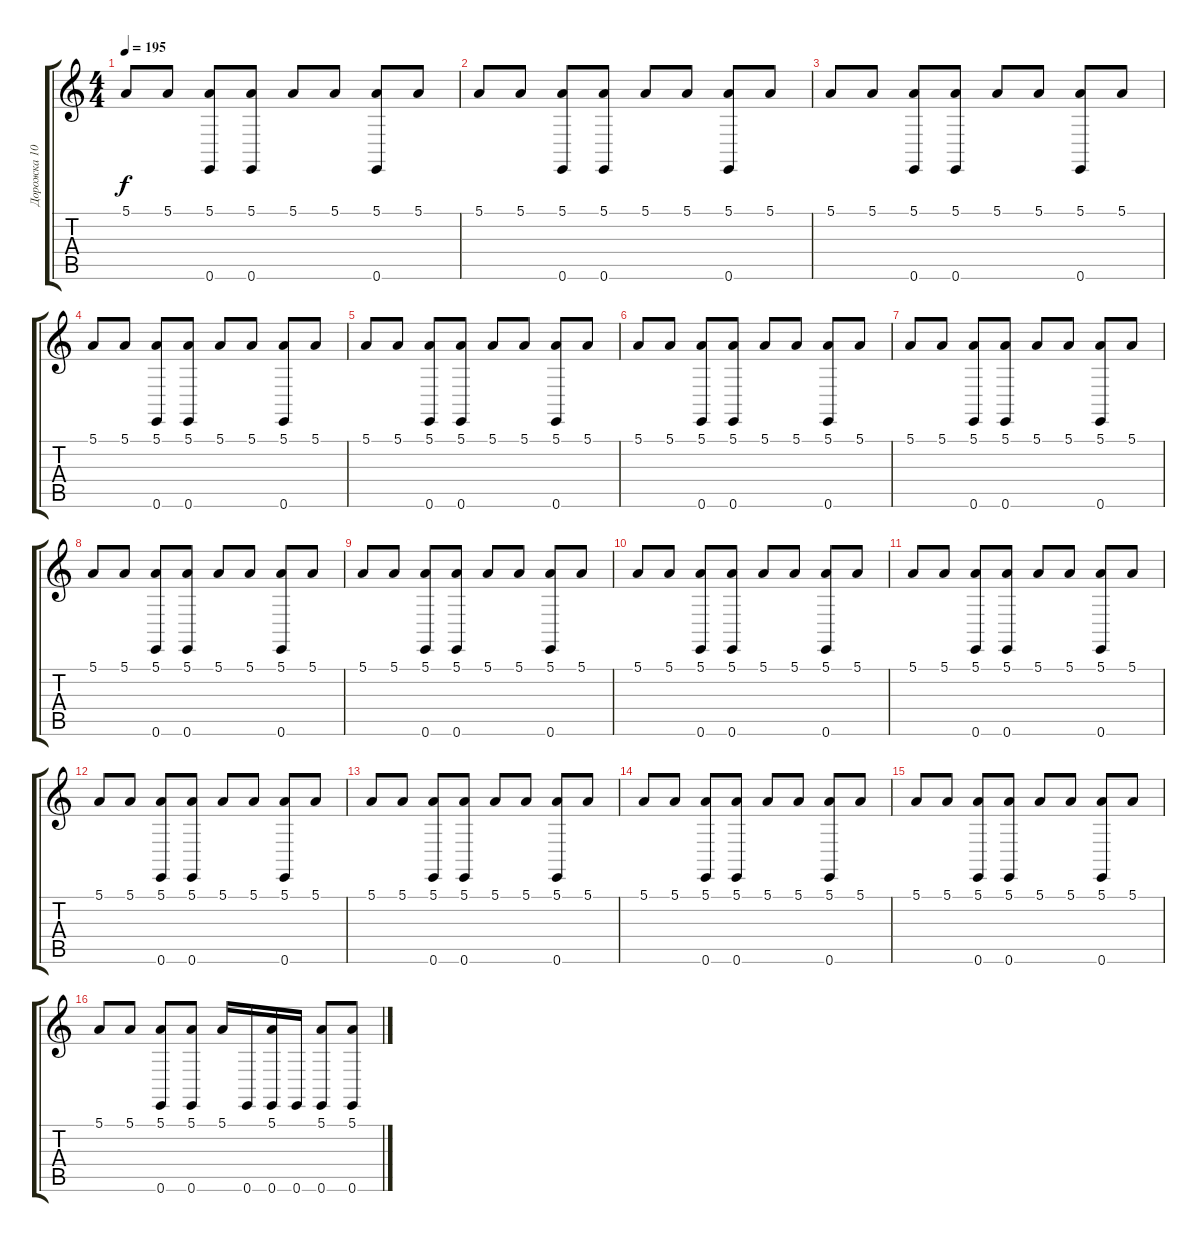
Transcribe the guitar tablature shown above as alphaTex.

\track ("Дорожка 10" "Дорожка 10") {instrument acousticgrandpiano}
\staff {score tabs}
\tuning (E4 B3 G3 D3 A2 E2) {hide}
\ts (4 4)
\tempo 195
\clef g2
\ks c
5.1.8{dy f} 5.1.8 (5.1 0.6).8 (5.1 0.6).8 5.1.8 5.1.8 (5.1 0.6).8 5.1.8 |
5.1.8 5.1.8 (5.1 0.6).8 (5.1 0.6).8 5.1.8 5.1.8 (5.1 0.6).8 5.1.8 |
5.1.8 5.1.8 (5.1 0.6).8 (5.1 0.6).8 5.1.8 5.1.8 (5.1 0.6).8 5.1.8 |
5.1.8 5.1.8 (5.1 0.6).8 (5.1 0.6).8 5.1.8 5.1.8 (5.1 0.6).8 5.1.8 |
5.1.8 5.1.8 (5.1 0.6).8 (5.1 0.6).8 5.1.8 5.1.8 (5.1 0.6).8 5.1.8 |
5.1.8 5.1.8 (5.1 0.6).8 (5.1 0.6).8 5.1.8 5.1.8 (5.1 0.6).8 5.1.8 |
5.1.8 5.1.8 (5.1 0.6).8 (5.1 0.6).8 5.1.8 5.1.8 (5.1 0.6).8 5.1.8 |
5.1.8 5.1.8 (5.1 0.6).8 (5.1 0.6).8 5.1.8 5.1.8 (5.1 0.6).8 5.1.8 |
5.1.8 5.1.8 (5.1 0.6).8 (5.1 0.6).8 5.1.8 5.1.8 (5.1 0.6).8 5.1.8 |
5.1.8 5.1.8 (5.1 0.6).8 (5.1 0.6).8 5.1.8 5.1.8 (5.1 0.6).8 5.1.8 |
5.1.8 5.1.8 (5.1 0.6).8 (5.1 0.6).8 5.1.8 5.1.8 (5.1 0.6).8 5.1.8 |
5.1.8 5.1.8 (5.1 0.6).8 (5.1 0.6).8 5.1.8 5.1.8 (5.1 0.6).8 5.1.8 |
5.1.8 5.1.8 (5.1 0.6).8 (5.1 0.6).8 5.1.8 5.1.8 (5.1 0.6).8 5.1.8 |
5.1.8 5.1.8 (5.1 0.6).8 (5.1 0.6).8 5.1.8 5.1.8 (5.1 0.6).8 5.1.8 |
5.1.8 5.1.8 (5.1 0.6).8 (5.1 0.6).8 5.1.8 5.1.8 (5.1 0.6).8 5.1.8 |
5.1.8 5.1.8 (5.1 0.6).8 (5.1 0.6).8 5.1.16 0.6.16 (5.1 0.6).16 0.6.16 (5.1 0.6).8 (5.1 0.6).8
